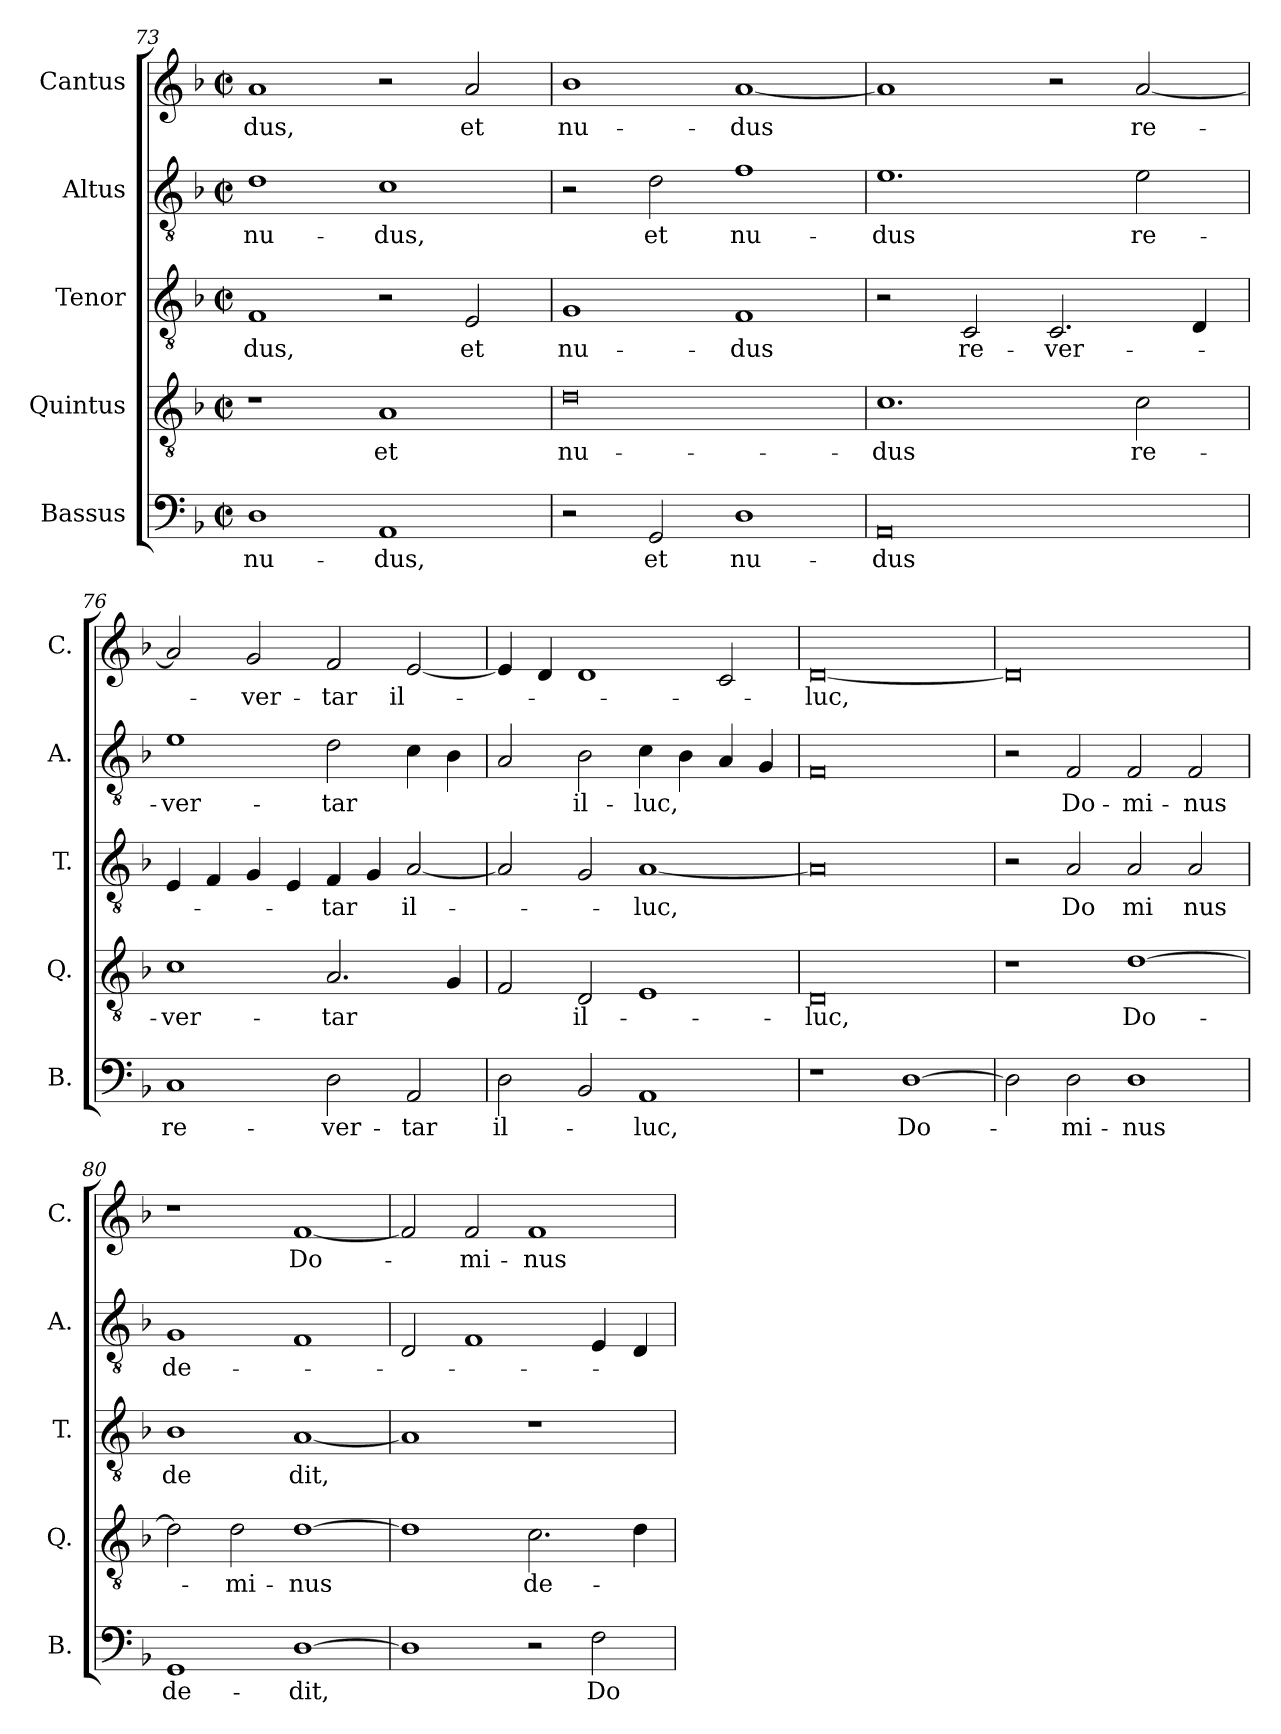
**kern	**text	**kern	**text	**kern	**text	**kern	**text	**kern	**text
*part5	*part5	*part4	*part4	*part3	*part3	*part2	*part2	*part1	*part1
*staff5	*staff5	*staff4	*staff4	*staff3	*staff3	*staff2	*staff2	*staff1	*staff1
*I"Bassus	*	*I"Quintus	*	*I"Tenor	*	*I"Altus	*	*I"Cantus	*
*I'B.	*	*I'Q.	*	*I'T.	*	*I'A.	*	*I'C.	*
*clefF4	*	*clefGv2	*	*clefGv2	*	*clefGv2	*	*clefG2	*
*k[b-]	*	*k[b-]	*	*k[b-]	*	*k[b-]	*	*k[b-]	*
*F:	*	*F:	*	*F:	*	*F:	*	*F:	*
*M2/2	*	*M2/2	*	*M2/2	*	*M2/2	*	*M2/2	*
*met(c|)	*	*met(c|)	*	*met(c|)	*	*met(c|)	*	*met(c|)	*
=73	=73	=73	=73	=73	=73	=73	=73	=73	=73
1D	nu-	1r	.	1F	-dus,	1d	nu-	1a	-dus,
1AA	-dus,	1A	et	2r	.	1c	-dus,	2r	.
.	.	.	.	2E/	et	.	.	2a/	et
=74	=74	=74	=74	=74	=74	=74	=74	=74	=74
2r	.	0d	nu-	1G	nu-	2r	.	1b-	nu-
2GG/	et	.	.	.	.	2d\	et	.	.
1D	nu-	.	.	1F	-dus	1f	nu-	[1a	-dus
=75	=75	=75	=75	=75	=75	=75	=75	=75	=75
0AA	-dus	1.c	-dus	2r	.	1.e	-dus	1a]	.
.	.	.	.	2C/	re-	.	.	.	.
.	.	.	.	2.C/	-ver-	.	.	2r	.
.	.	2c\	re-	.	.	2e\	re-	[2a/	re-
.	.	.	.	4D/	.	.	.	.	.
=76	=76	=76	=76	=76	=76	=76	=76	=76	=76
1C	re-	1c	-ver-	4E/	.	1e	-ver-	2a/]	.
.	.	.	.	4F/	.	.	.	.	.
.	.	.	.	4G/	.	.	.	2g/	-ver-
.	.	.	.	4E/	.	.	.	.	.
2D\	-ver-	2.A/	-tar	4F/	-tar	2d\	-tar	2f/	-tar
.	.	.	.	4G/	.	.	.	.	.
2AA/	-tar	.	.	[2A/	il-	4c\	.	[2e/	il-
.	.	4G/	.	.	.	4B-\	.	.	.
=77	=77	=77	=77	=77	=77	=77	=77	=77	=77
2D\	il-	2F/	.	2A/]	.	2A/	.	4e/]	.
.	.	.	.	.	.	.	.	4d/	.
2BB-/	.	2D/	il-	2G/	.	2B-\	il-	1d	.
1AA	-luc,	1E	.	[1A	-luc,	4c\	-luc,	.	.
.	.	.	.	.	.	4B-\	.	.	.
.	.	.	.	.	.	4A/	.	2c/	.
.	.	.	.	.	.	4G/	.	.	.
!!LO:PB:g=z
=78	=78	=78	=78	=78	=78	=78	=78	=78	=78
1r	.	0D	-luc,	0A]	.	0F	.	[0d	-luc,
[1D	Do-	.	.	.	.	.	.	.	.
=79	=79	=79	=79	=79	=79	=79	=79	=79	=79
2D\]	.	1r	.	2r	.	2r	.	0d]	.
2D\	-mi-	.	.	2A/	Do	2F/	Do-	.	.
1D	-nus	[1d	Do-	2A/	mi	2F/	-mi-	.	.
.	.	.	.	2A/	nus	2F/	-nus	.	.
=80	=80	=80	=80	=80	=80	=80	=80	=80	=80
1GG	de-	2d\]	.	1B-	de	1G	de-	1r	.
.	.	2d\	-mi-	.	.	.	.	.	.
[1D	-dit,	[1d	-nus	[1A	dit,	1F	.	[1f	Do-
=81	=81	=81	=81	=81	=81	=81	=81	=81	=81
1D]	.	1d]	.	1A]	.	2D/	.	2f/]	.
.	.	.	.	.	.	1F	.	2f/	-mi-
2r	.	2.c\	de-	1r	.	.	.	1f	-nus
2F\	Do-	.	.	.	.	4E/	.	.	.
.	.	4d\	.	.	.	4D/	.	.	.
=	=	=	=	=	=	=	=	=	=
*-	*-	*-	*-	*-	*-	*-	*-	*-	*-
